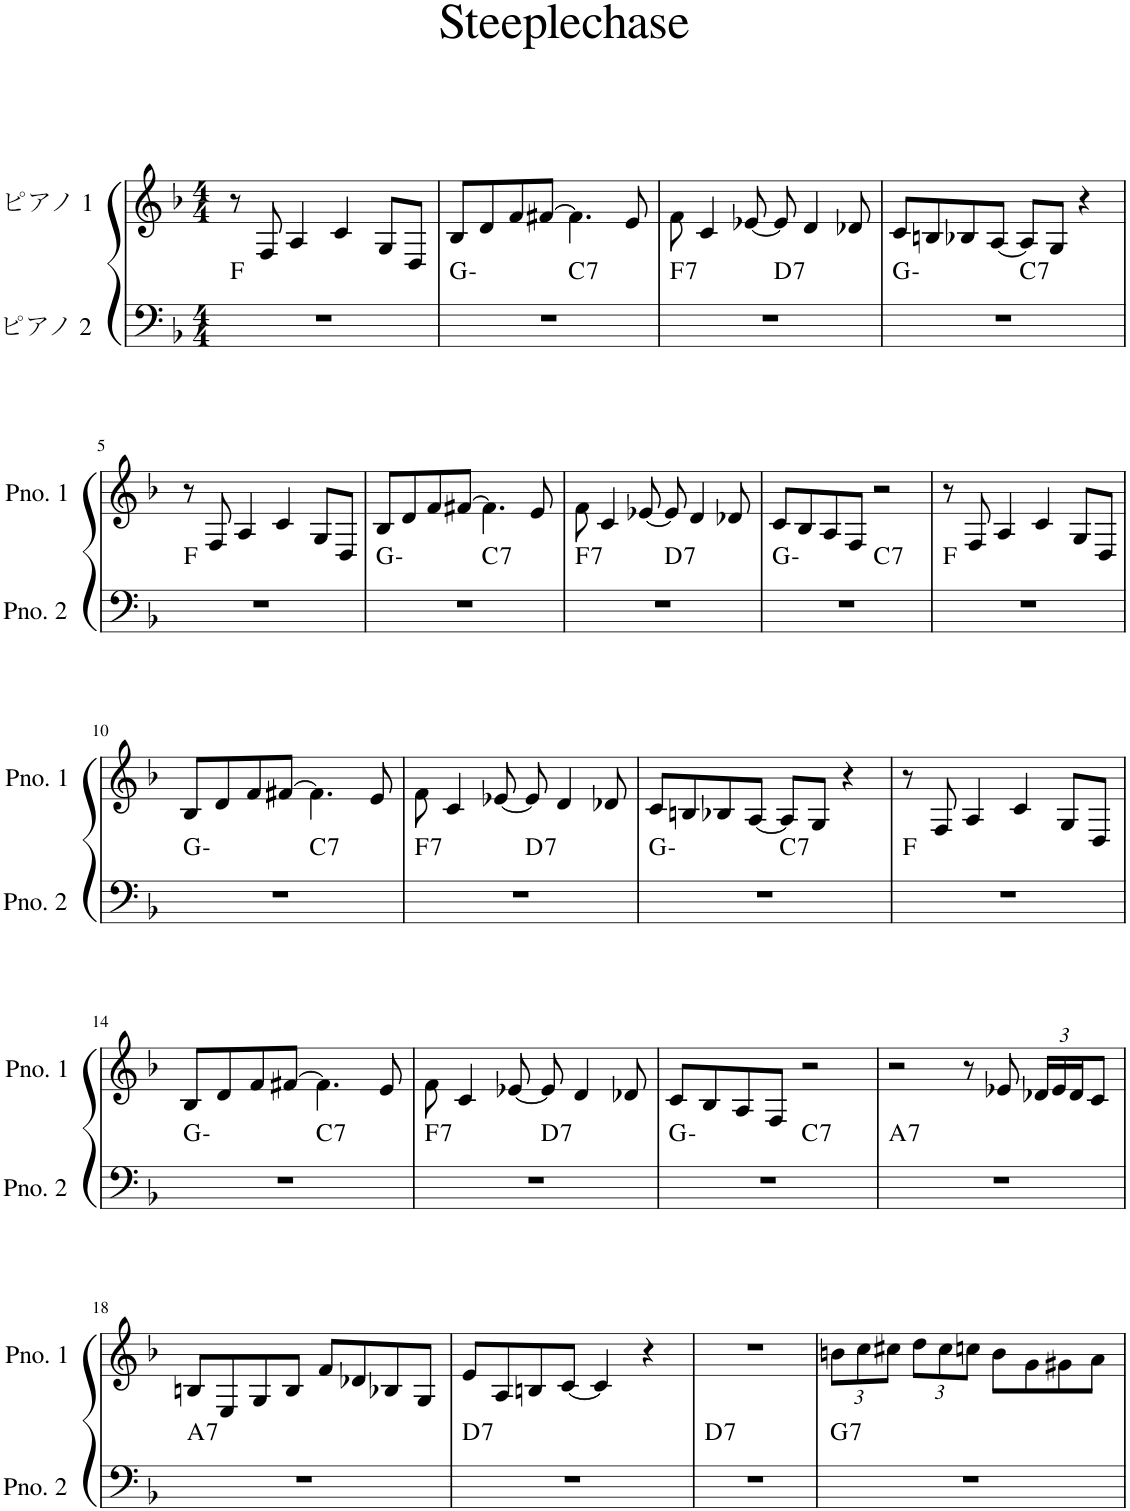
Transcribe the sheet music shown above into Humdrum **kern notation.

**kern	**harte	**kern
*part2	*part2	*part1
*staff2	*	*staff1
*I"ピアノ 2	*	*I"ピアノ 1
*clefF4	*	*clefG2
*k[b-]	*	*k[b-]
*M4/4	*	*M4/4
=1	=1	=1
1r	F:maj	8r
.	.	8F/
.	.	4A/
.	.	4c/
.	.	8G/L
.	.	8D/J
=2	=2	=2
*^	*	*
1r	2ryy	G:min	8B-/L
.	.	.	8d/
.	.	.	8f/
.	.	.	[8f#X/J
!	!	!LO:H:kt=7	!
.	2ryy	C:7	4.f#\]
.	.	.	8e/
=3	=3	=3	=3
!	!	!LO:H:kt=7	!
1r	2ryy	F:7	8f\
.	.	.	4c/
.	.	.	[8e-X/
!	!	!LO:H:kt=7	!
.	2ryy	D:7	8e-/]
.	.	.	4d/
.	.	.	8d-X/
=4	=4	=4	=4
1r	2ryy	G:min	8c/L
.	.	.	8Bn/
.	.	.	8B-X/
.	.	.	[8A/J
!	!	!LO:H:kt=7	!
.	2ryy	C:7	8A/L]
.	.	.	8G/J
.	.	.	4r
*v	*v	*	*
!!LO:LB:g=z
=5	=5	=5
1r	F:maj	8r
.	.	8F/
.	.	4A/
.	.	4c/
.	.	8G/L
.	.	8D/J
=6	=6	=6
*^	*	*
1r	2ryy	G:min	8B-/L
.	.	.	8d/
.	.	.	8f/
.	.	.	[8f#X/J
!	!	!LO:H:kt=7	!
.	2ryy	C:7	4.f#\]
.	.	.	8e/
=7	=7	=7	=7
!	!	!LO:H:kt=7	!
1r	2ryy	F:7	8f\
.	.	.	4c/
.	.	.	[8e-X/
!	!	!LO:H:kt=7	!
.	2ryy	D:7	8e-/]
.	.	.	4d/
.	.	.	8d-X/
=8	=8	=8	=8
1r	2ryy	G:min	8c/L
.	.	.	8B-/
.	.	.	8A/
.	.	.	8F/J
!	!	!LO:H:kt=7	!
.	2ryy	C:7	2r
*v	*v	*	*
=9	=9	=9
1r	F:maj	8r
.	.	8F/
.	.	4A/
.	.	4c/
.	.	8G/L
.	.	8D/J
!!LO:LB:g=z
=10	=10	=10
*^	*	*
1r	2ryy	G:min	8B-/L
.	.	.	8d/
.	.	.	8f/
.	.	.	[8f#X/J
!	!	!LO:H:kt=7	!
.	2ryy	C:7	4.f#\]
.	.	.	8e/
=11	=11	=11	=11
!	!	!LO:H:kt=7	!
1r	2ryy	F:7	8f\
.	.	.	4c/
.	.	.	[8e-X/
!	!	!LO:H:kt=7	!
.	2ryy	D:7	8e-/]
.	.	.	4d/
.	.	.	8d-X/
=12	=12	=12	=12
1r	2ryy	G:min	8c/L
.	.	.	8Bn/
.	.	.	8B-X/
.	.	.	[8A/J
!	!	!LO:H:kt=7	!
.	2ryy	C:7	8A/L]
.	.	.	8G/J
.	.	.	4r
*v	*v	*	*
=13	=13	=13
1r	F:maj	8r
.	.	8F/
.	.	4A/
.	.	4c/
.	.	8G/L
.	.	8D/J
!!LO:LB:g=z
=14	=14	=14
*^	*	*
1r	2ryy	G:min	8B-/L
.	.	.	8d/
.	.	.	8f/
.	.	.	[8f#X/J
!	!	!LO:H:kt=7	!
.	2ryy	C:7	4.f#\]
.	.	.	8e/
=15	=15	=15	=15
!	!	!LO:H:kt=7	!
1r	2ryy	F:7	8f\
.	.	.	4c/
.	.	.	[8e-X/
!	!	!LO:H:kt=7	!
.	2ryy	D:7	8e-/]
.	.	.	4d/
.	.	.	8d-X/
=16	=16	=16	=16
1r	2ryy	G:min	8c/L
.	.	.	8B-/
.	.	.	8A/
.	.	.	8F/J
!	!	!LO:H:kt=7	!
.	2ryy	C:7	2r
=17	=17	=17	=17
!	!	!LO:H:kt=7	!
*v	*v	*	*
1r	A:7	2r
.	.	8r
.	.	8e-X/
*	*	*Xbrackettup
.	.	24d-X/LL
.	.	24e-/
.	.	24d-/J
.	.	8c/J
!!LO:LB:g=z
=18	=18	=18
!	!LO:H:kt=7	!
1r	A:7	8Bn/L
.	.	8E/
.	.	8G/
.	.	8B/J
.	.	8f/L
.	.	8d-X/
.	.	8B-X/
.	.	8G/J
=19	=19	=19
!	!LO:H:kt=7	!
1r	D:7	8e/L
.	.	8A/
.	.	8Bn/
.	.	[8c/J
.	.	4c/]
.	.	4r
=20	=20	=20
!	!LO:H:kt=7	!
1r	D:7	1r
=21	=21	=21
!	!LO:H:kt=7	!
1r	G:7	12bn\L
.	.	12cc\
.	.	12cc#X\J
.	.	12dd\L
.	.	12cc#\
.	.	12ccn\J
.	.	8b\L
.	.	8g\
.	.	8g#X\
.	.	8a\J
=	=	=
*-	*-	*-
